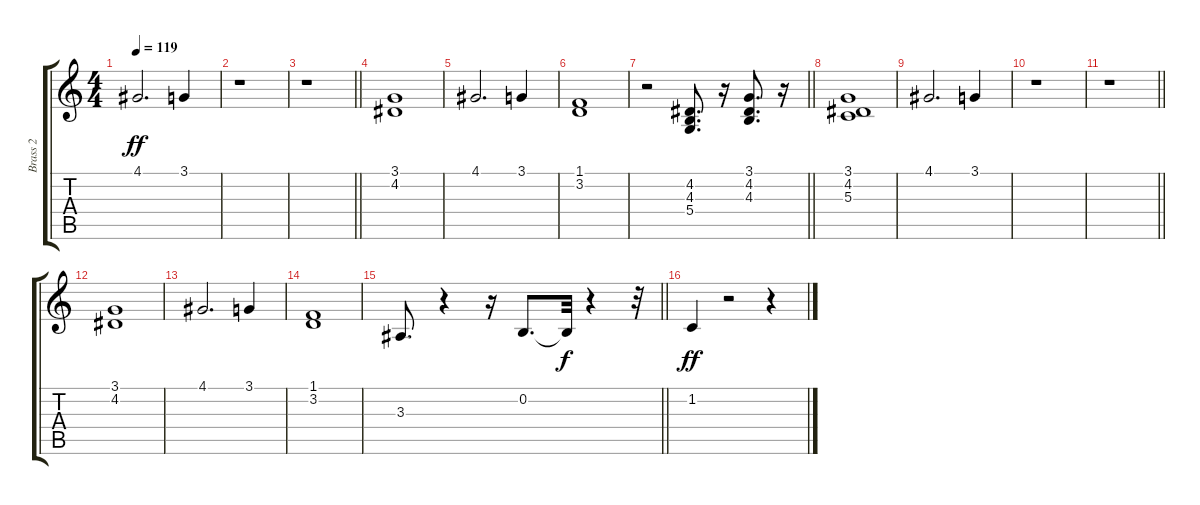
\track ("Brass 2" "Brass 2") {instrument brasssection}
\staff {score tabs}
\tuning (E4 B3 G3 D3 A2 E2) {hide}
\ts (4 4)
\tempo 119
\clef g2
\ks c
4.1.2{d dy ff} 3.1.4 |
r.1 |
\barLineRight lightlight
r.1 |
(3.1 4.2).1 |
4.1.2{d} 3.1.4 |
(1.1 3.2).1 |
\barLineRight lightlight
r.2 (4.2 4.3 5.4).8{d} r.16 (3.1 4.2 4.3).8{d} r.16 |
(3.1 4.2 5.3).1 |
4.1.2{d} 3.1.4 |
r.1 |
\barLineRight lightlight
r.1 |
(3.1 4.2).1 |
4.1.2{d} 3.1.4 |
(1.1 3.2).1 |
\barLineRight lightlight
3.3.8{d} r.4 r.16 0.2.8{d} 0.2{t}.32{dy f} r.4 r.32 |
1.2.4{dy ff} r.2 r.4
